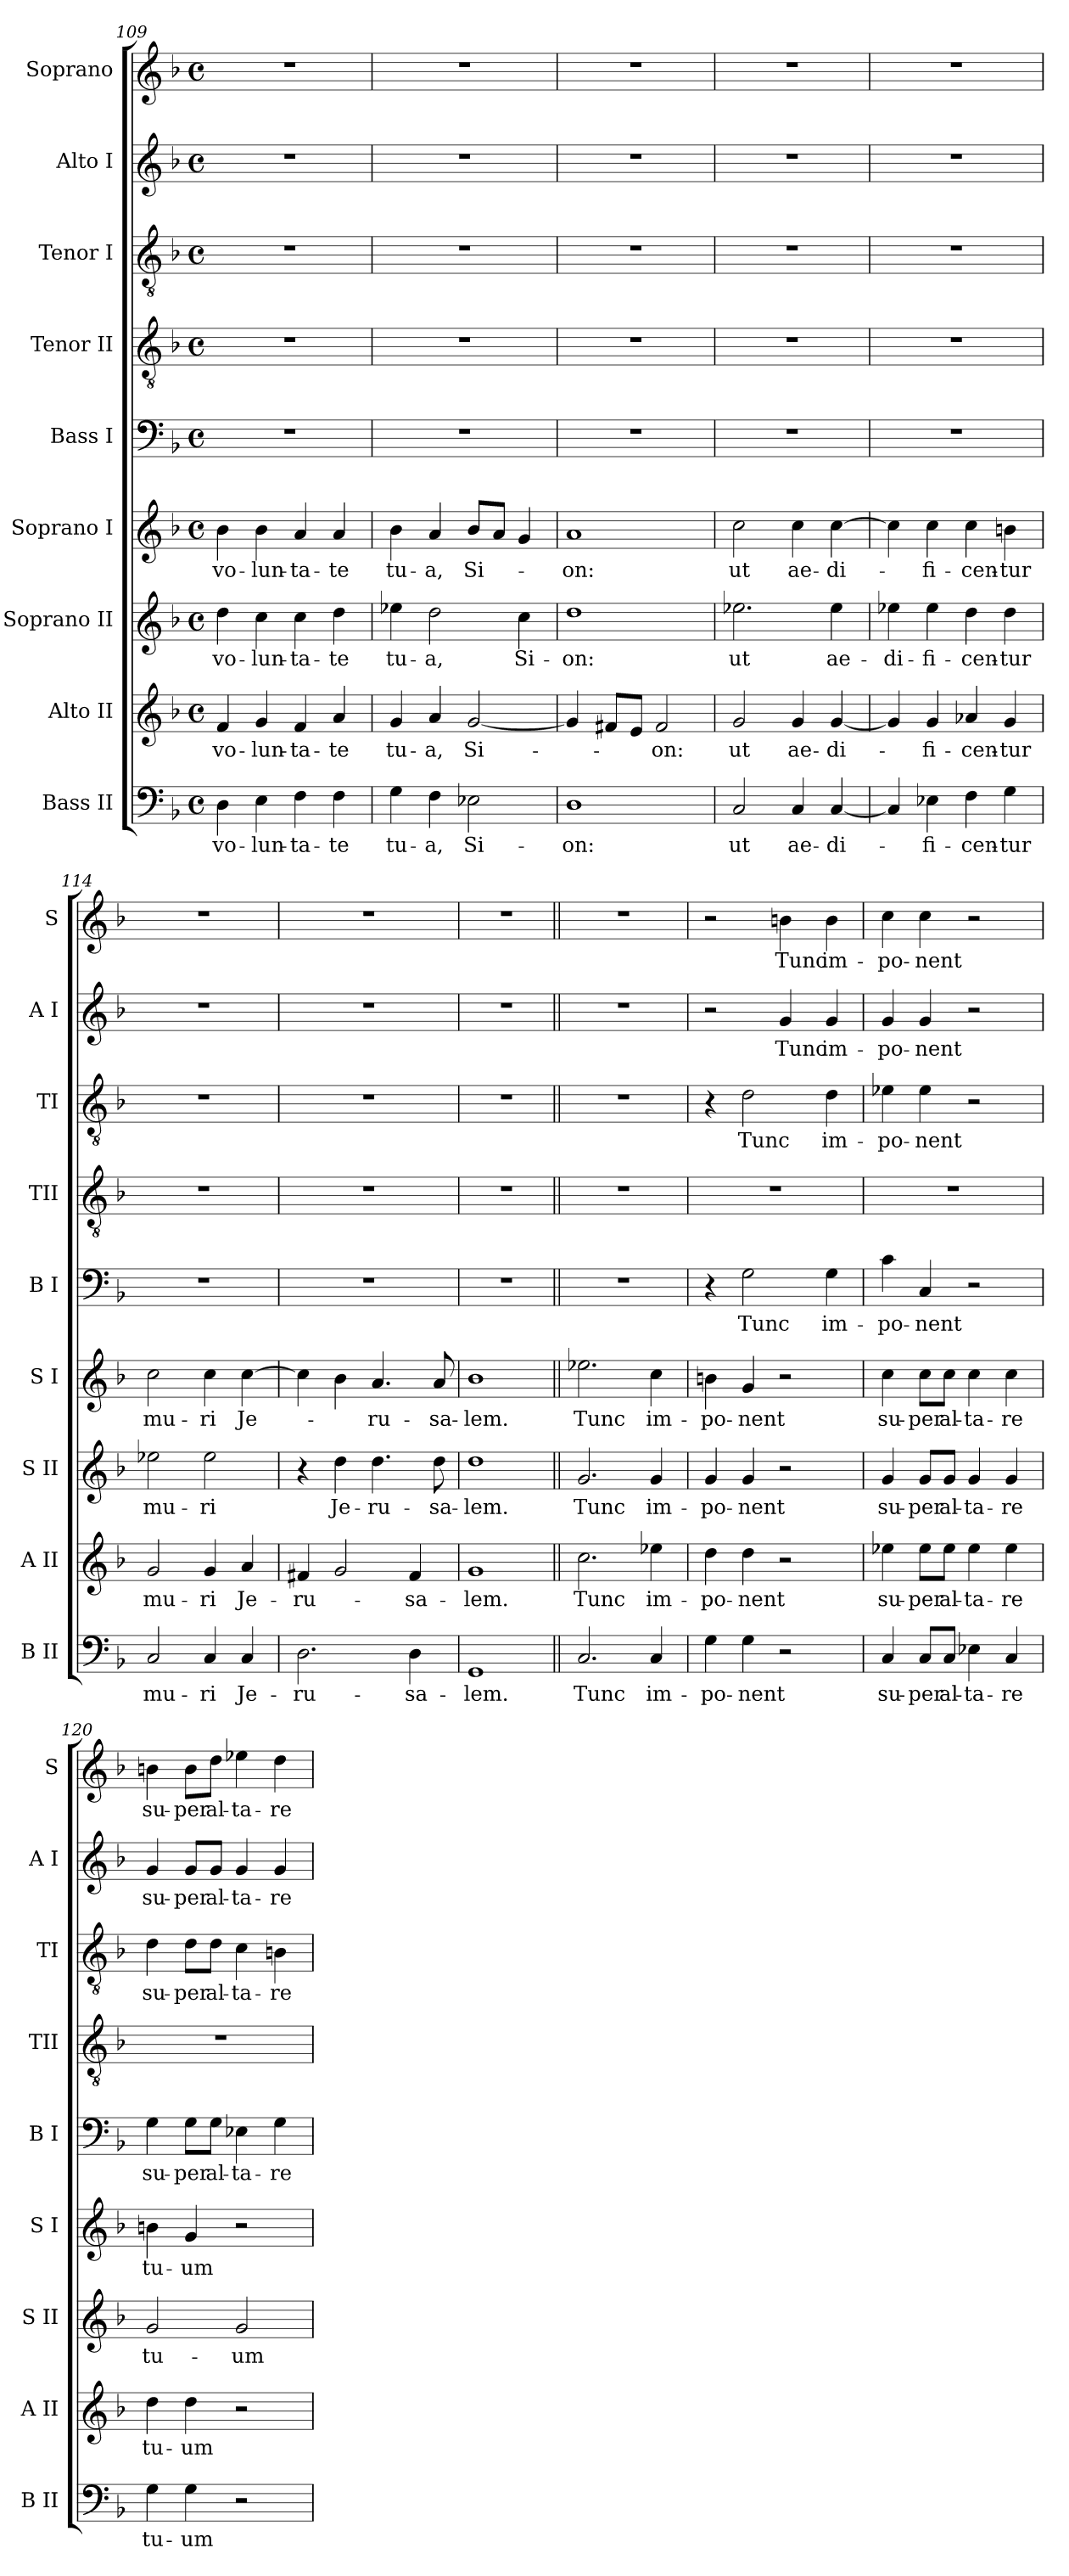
**kern	**text	**kern	**text	**kern	**text	**kern	**text	**kern	**text	**kern	**kern	**text	**kern	**text	**kern	**text
*part9	*part9	*part8	*part8	*part7	*part7	*part6	*part6	*part5	*part5	*part4	*part3	*part3	*part2	*part2	*part1	*part1
*staff9	*staff9	*staff8	*staff8	*staff7	*staff7	*staff6	*staff6	*staff5	*staff5	*staff4	*staff3	*staff3	*staff2	*staff2	*staff1	*staff1
*I"Bass II	*	*I"Alto II	*	*I"Soprano II	*	*I"Soprano I	*	*I"Bass I	*	*I"Tenor II	*I"Tenor I	*	*I"Alto I	*	*I"Soprano	*
*I'B II	*	*I'A II	*	*I'S II	*	*I'S I	*	*I'B I	*	*I'TII	*I'TI	*	*I'A I	*	*I'S	*
*clefF4	*	*clefG2	*	*clefG2	*	*clefG2	*	*clefF4	*	*clefGv2	*clefGv2	*	*clefG2	*	*clefG2	*
*k[b-]	*	*k[b-]	*	*k[b-]	*	*k[b-]	*	*k[b-]	*	*k[b-]	*k[b-]	*	*k[b-]	*	*k[b-]	*
*d:	*	*d:	*	*d:	*	*d:	*	*d:	*	*d:	*d:	*	*d:	*	*d:	*
*M4/4	*	*M4/4	*	*M4/4	*	*M4/4	*	*M4/4	*	*M4/4	*M4/4	*	*M4/4	*	*M4/4	*
*met(c)	*	*met(c)	*	*met(c)	*	*met(c)	*	*met(c)	*	*met(c)	*met(c)	*	*met(c)	*	*met(c)	*
=109	=109	=109	=109	=109	=109	=109	=109	=109	=109	=109	=109	=109	=109	=109	=109	=109
!	!LO:LY:b	!	!LO:LY:b	!	!LO:LY:b	!	!LO:LY:b	!	!	!	!	!	!	!	!	!
4D\	-vo-	4f/	vo-	4dd\	-vo-	4b-\	vo-	1r	.	1r	1r	.	1r	.	1r	.
!	!LO:LY:b	!	!LO:LY:b	!	!LO:LY:b	!	!LO:LY:b	!	!	!	!	!	!	!	!	!
4E\	-lun-	4g/	-lun-	4cc\	-lun-	4b-\	-lun-	.	.	.	.	.	.	.	.	.
!	!LO:LY:b	!	!LO:LY:b	!	!LO:LY:b	!	!LO:LY:b	!	!	!	!	!	!	!	!	!
4F\	-ta-	4f/	-ta-	4cc\	-ta-	4a/	-ta-	.	.	.	.	.	.	.	.	.
!	!LO:LY:b	!	!LO:LY:b	!	!LO:LY:b	!	!LO:LY:b	!	!	!	!	!	!	!	!	!
4F\	-te	4a/	-te	4dd\	-te	4a/	-te	.	.	.	.	.	.	.	.	.
=110	=110	=110	=110	=110	=110	=110	=110	=110	=110	=110	=110	=110	=110	=110	=110	=110
!	!LO:LY:b	!	!LO:LY:b	!	!LO:LY:b	!	!LO:LY:b	!	!	!	!	!	!	!	!	!
4G\	tu-	4g/	tu-	4ee-X\	tu-	4b-\	tu-	1r	.	1r	1r	.	1r	.	1r	.
!	!LO:LY:b	!	!LO:LY:b	!	!LO:LY:b	!	!LO:LY:b	!	!	!	!	!	!	!	!	!
4F\	-a,	4a/	-a,	2dd\	-a,	4a/	-a,	.	.	.	.	.	.	.	.	.
!	!LO:LY:b	!	!LO:LY:b	!	!	!	!LO:LY:b	!	!	!	!	!	!	!	!	!
2E-X\	Si-	[2g/	Si-	.	.	8b-/L	Si-	.	.	.	.	.	.	.	.	.
.	.	.	.	.	.	8a/J	.	.	.	.	.	.	.	.	.	.
!	!	!	!	!	!LO:LY:b	!	!	!	!	!	!	!	!	!	!	!
.	.	.	.	4cc\	Si-	4g/	.	.	.	.	.	.	.	.	.	.
=111	=111	=111	=111	=111	=111	=111	=111	=111	=111	=111	=111	=111	=111	=111	=111	=111
!	!LO:LY:b	!	!	!	!LO:LY:b	!	!LO:LY:b	!	!	!	!	!	!	!	!	!
1D	-on:	4g/]	.	1dd	-on:	1a	-on:	1r	.	1r	1r	.	1r	.	1r	.
.	.	8f#X/L	.	.	.	.	.	.	.	.	.	.	.	.	.	.
.	.	8e/J	.	.	.	.	.	.	.	.	.	.	.	.	.	.
!	!	!	!LO:LY:b	!	!	!	!	!	!	!	!	!	!	!	!	!
.	.	2f#/	-on:	.	.	.	.	.	.	.	.	.	.	.	.	.
=112	=112	=112	=112	=112	=112	=112	=112	=112	=112	=112	=112	=112	=112	=112	=112	=112
!	!LO:LY:b	!	!LO:LY:b	!	!LO:LY:b	!	!LO:LY:b	!	!	!	!	!	!	!	!	!
2C/	ut	2g/	ut	2.ee-X\	ut	2cc\	ut	1r	.	1r	1r	.	1r	.	1r	.
!	!LO:LY:b	!	!LO:LY:b	!	!	!	!LO:LY:b	!	!	!	!	!	!	!	!	!
4C/	ae-	4g/	ae-	.	.	4cc\	ae-	.	.	.	.	.	.	.	.	.
!	!LO:LY:b	!	!LO:LY:b	!	!LO:LY:b	!	!LO:LY:b	!	!	!	!	!	!	!	!	!
[4C/	-di-	[4g/	-di-	4ee-\	ae-	[4cc\	-di-	.	.	.	.	.	.	.	.	.
!!LO:PB:g=z
=113	=113	=113	=113	=113	=113	=113	=113	=113	=113	=113	=113	=113	=113	=113	=113	=113
!	!	!	!	!	!LO:LY:b	!	!	!	!	!	!	!	!	!	!	!
4C/]	.	4g/]	.	4ee-X\	-di-	4cc\]	.	1r	.	1r	1r	.	1r	.	1r	.
!	!LO:LY:b	!	!LO:LY:b	!	!LO:LY:b	!	!LO:LY:b	!	!	!	!	!	!	!	!	!
4E-X\	-fi-	4g/	-fi-	4ee-\	-fi-	4cc\	-fi-	.	.	.	.	.	.	.	.	.
!	!LO:LY:b	!	!LO:LY:b	!	!LO:LY:b	!	!LO:LY:b	!	!	!	!	!	!	!	!	!
4F\	-cen-	4a-X/	-cen-	4dd\	-cen-	4cc\	-cen-	.	.	.	.	.	.	.	.	.
!	!LO:LY:b	!	!LO:LY:b	!	!LO:LY:b	!	!LO:LY:b	!	!	!	!	!	!	!	!	!
4G\	-tur	4g/	-tur	4dd\	-tur	4bn\	-tur	.	.	.	.	.	.	.	.	.
=114	=114	=114	=114	=114	=114	=114	=114	=114	=114	=114	=114	=114	=114	=114	=114	=114
!	!LO:LY:b	!	!LO:LY:b	!	!LO:LY:b	!	!LO:LY:b	!	!	!	!	!	!	!	!	!
2C/	mu-	2g/	mu-	2ee-X\	mu-	2cc\	mu-	1r	.	1r	1r	.	1r	.	1r	.
!	!LO:LY:b	!	!LO:LY:b	!	!LO:LY:b	!	!LO:LY:b	!	!	!	!	!	!	!	!	!
4C/	-ri	4g/	-ri	2ee-\	-ri	4cc\	-ri	.	.	.	.	.	.	.	.	.
!	!LO:LY:b	!	!LO:LY:b	!	!	!	!LO:LY:b	!	!	!	!	!	!	!	!	!
4C/	Je-	4a/	Je-	.	.	[4cc\	Je-	.	.	.	.	.	.	.	.	.
=115	=115	=115	=115	=115	=115	=115	=115	=115	=115	=115	=115	=115	=115	=115	=115	=115
!	!LO:LY:b	!	!LO:LY:b	!	!	!	!	!	!	!	!	!	!	!	!	!
2.D\	-ru-	4f#X/	-ru-	4r	.	4cc\]	.	1r	.	1r	1r	.	1r	.	1r	.
!	!	!	!	!	!LO:LY:b	!	!	!	!	!	!	!	!	!	!	!
.	.	2g/	.	4dd\	Je-	4b-\	.	.	.	.	.	.	.	.	.	.
!	!	!	!	!	!LO:LY:b	!	!LO:LY:b	!	!	!	!	!	!	!	!	!
.	.	.	.	4.dd\	-ru-	4.a/	-ru-	.	.	.	.	.	.	.	.	.
!	!LO:LY:b	!	!LO:LY:b	!	!	!	!	!	!	!	!	!	!	!	!	!
4D\	-sa-	4f#/	-sa-	.	.	.	.	.	.	.	.	.	.	.	.	.
!	!	!	!	!	!LO:LY:b	!	!LO:LY:b	!	!	!	!	!	!	!	!	!
.	.	.	.	8dd\	-sa-	8a/	-sa-	.	.	.	.	.	.	.	.	.
=116	=116	=116	=116	=116	=116	=116	=116	=116	=116	=116	=116	=116	=116	=116	=116	=116
!	!LO:LY:b	!	!LO:LY:b	!	!LO:LY:b	!	!LO:LY:b	!	!	!	!	!	!	!	!	!
1GG	-lem.	1g	-lem.	1dd	-lem.	1b-	-lem.	1r	.	1r	1r	.	1r	.	1r	.
=117||	=117||	=117||	=117||	=117||	=117||	=117||	=117||	=117||	=117||	=117||	=117||	=117||	=117||	=117||	=117||	=117||
!	!LO:LY:b	!	!LO:LY:b	!	!LO:LY:b	!	!LO:LY:b	!	!	!	!	!	!	!	!	!
2.C/	Tunc	2.cc\	Tunc	2.g/	Tunc	2.ee-X\	Tunc	1r	.	1r	1r	.	1r	.	1r	.
!	!LO:LY:b	!	!LO:LY:b	!	!LO:LY:b	!	!LO:LY:b	!	!	!	!	!	!	!	!	!
4C/	im-	4ee-X\	im-	4g/	im-	4cc\	im-	.	.	.	.	.	.	.	.	.
=118	=118	=118	=118	=118	=118	=118	=118	=118	=118	=118	=118	=118	=118	=118	=118	=118
!	!LO:LY:b	!	!LO:LY:b	!	!LO:LY:b	!	!LO:LY:b	!	!	!	!	!	!	!	!	!
4G\	-po-	4dd\	-po-	4g/	-po-	4bn\	-po-	4r	.	1r	4r	.	2r	.	2r	.
!	!LO:LY:b	!	!LO:LY:b	!	!LO:LY:b	!	!LO:LY:b	!	!LO:LY:b	!	!	!LO:LY:b	!	!	!	!
4G\	-nent	4dd\	-nent	4g/	-nent	4g/	-nent	2G\	Tunc	.	2d\	Tunc	.	.	.	.
!	!	!	!	!	!	!	!	!	!	!	!	!	!	!LO:LY:b	!	!LO:LY:b
2r	.	2r	.	2r	.	2r	.	.	.	.	.	.	4g/	Tunc	4bn\	Tunc
!	!	!	!	!	!	!	!	!	!LO:LY:b	!	!	!LO:LY:b	!	!LO:LY:b	!	!LO:LY:b
.	.	.	.	.	.	.	.	4G\	im-	.	4d\	im-	4g/	im-	4b\	im-
=119	=119	=119	=119	=119	=119	=119	=119	=119	=119	=119	=119	=119	=119	=119	=119	=119
!	!LO:LY:b	!	!LO:LY:b	!	!LO:LY:b	!	!LO:LY:b	!	!LO:LY:b	!	!	!LO:LY:b	!	!LO:LY:b	!	!LO:LY:b
4C/	su-	4ee-X\	su-	4g/	su-	4cc\	su-	4c\	-po-	1r	4e-X\	-po-	4g/	-po-	4cc\	-po-
!	!LO:LY:b	!	!LO:LY:b	!	!LO:LY:b	!	!LO:LY:b	!	!LO:LY:b	!	!	!LO:LY:b	!	!LO:LY:b	!	!LO:LY:b
8C/L	-per	8ee-\L	-per	8g/L	-per	8cc\L	-per	4C/	-nent	.	4e-\	-nent	4g/	-nent	4cc\	-nent
!	!LO:LY:b	!	!LO:LY:b	!	!LO:LY:b	!	!LO:LY:b	!	!	!	!	!	!	!	!	!
8C/J	al-	8ee-\J	al-	8g/J	al-	8cc\J	al-	.	.	.	.	.	.	.	.	.
!	!LO:LY:b	!	!LO:LY:b	!	!LO:LY:b	!	!LO:LY:b	!	!	!	!	!	!	!	!	!
4E-X\	-ta-	4ee-\	-ta-	4g/	-ta-	4cc\	-ta-	2r	.	.	2r	.	2r	.	2r	.
!	!LO:LY:b	!	!LO:LY:b	!	!LO:LY:b	!	!LO:LY:b	!	!	!	!	!	!	!	!	!
4C/	-re	4ee-\	-re	4g/	-re	4cc\	-re	.	.	.	.	.	.	.	.	.
!!LO:PB:g=z
=120	=120	=120	=120	=120	=120	=120	=120	=120	=120	=120	=120	=120	=120	=120	=120	=120
!	!LO:LY:b	!	!LO:LY:b	!	!LO:LY:b	!	!LO:LY:b	!	!LO:LY:b	!	!	!LO:LY:b	!	!LO:LY:b	!	!LO:LY:b
4G\	tu-	4dd\	tu-	2g/	tu-	4bn\	tu-	4G\	su-	1r	4d\	su-	4g/	su-	4bn\	su-
!	!LO:LY:b	!	!LO:LY:b	!	!	!	!LO:LY:b	!	!LO:LY:b	!	!	!LO:LY:b	!	!LO:LY:b	!	!LO:LY:b
4G\	-um	4dd\	-um	.	.	4g/	-um	8G\L	-per	.	8d\L	-per	8g/L	-per	8b\L	-per
!	!	!	!	!	!	!	!	!	!LO:LY:b	!	!	!LO:LY:b	!	!LO:LY:b	!	!LO:LY:b
.	.	.	.	.	.	.	.	8G\J	al-	.	8d\J	al-	8g/J	al-	8dd\J	al-
!	!	!	!	!	!LO:LY:b	!	!	!	!LO:LY:b	!	!	!LO:LY:b	!	!LO:LY:b	!	!LO:LY:b
2r	.	2r	.	2g/	-um	2r	.	4E-X\	-ta-	.	4c\	-ta-	4g/	-ta-	4ee-X\	-ta-
!	!	!	!	!	!	!	!	!	!LO:LY:b	!	!	!LO:LY:b	!	!LO:LY:b	!	!LO:LY:b
.	.	.	.	.	.	.	.	4G\	-re	.	4Bn\	-re	4g/	-re	4dd\	-re
=	=	=	=	=	=	=	=	=	=	=	=	=	=	=	=	=
*-	*-	*-	*-	*-	*-	*-	*-	*-	*-	*-	*-	*-	*-	*-	*-	*-
